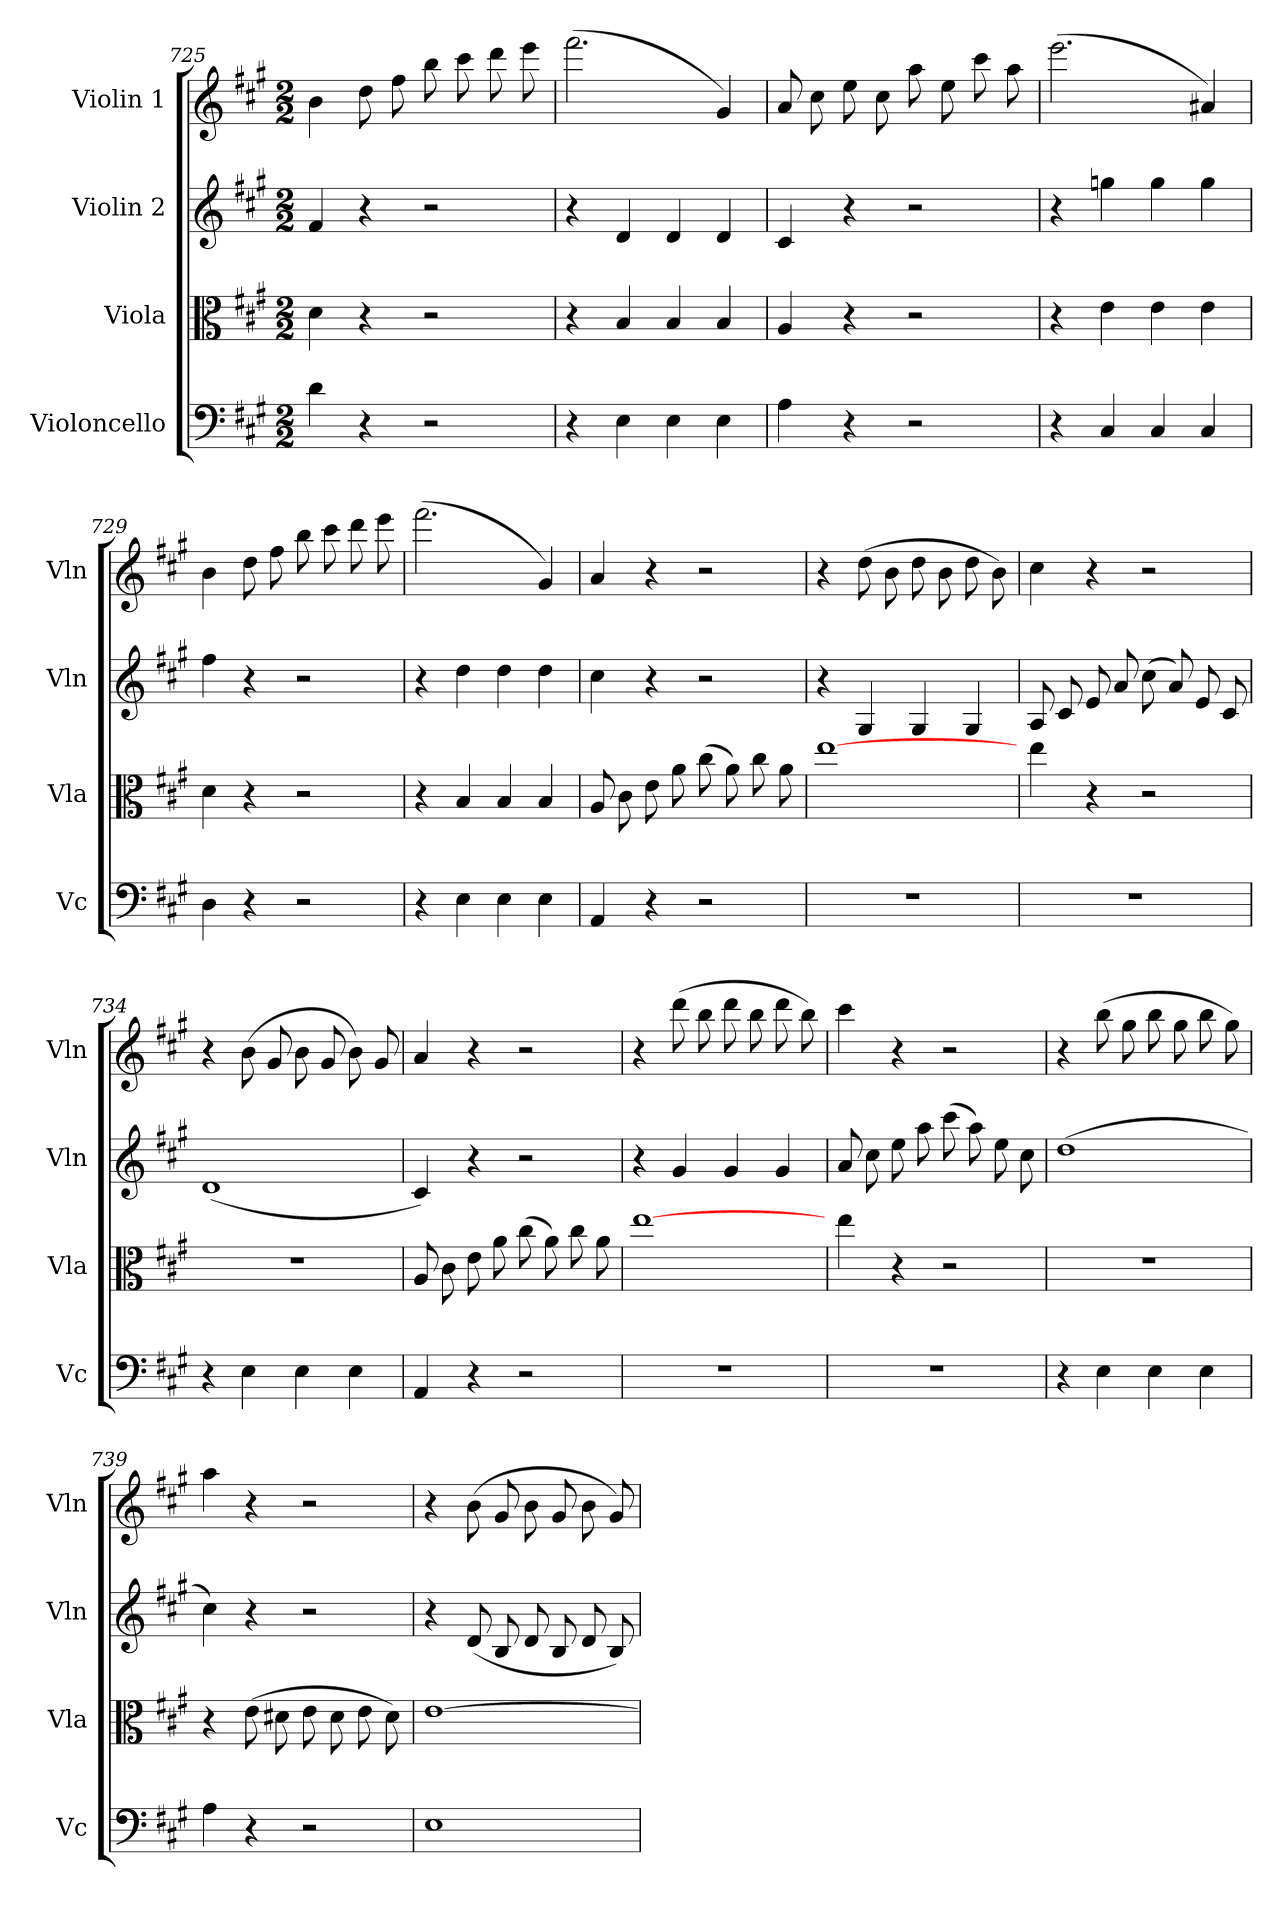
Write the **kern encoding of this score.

**kern	**kern	**kern	**kern
*part4	*part3	*part2	*part1
*staff4	*staff3	*staff2	*staff1
*I"Violoncello	*I"Viola	*I"Violin 2	*I"Violin 1
*I'Vc	*I'Vla	*I'Vln	*I'Vln
*clefF4	*clefC3	*clefG2	*clefG2
*k[f#c#g#]	*k[f#c#g#]	*k[f#c#g#]	*k[f#c#g#]
*A:	*A:	*A:	*A:
*M2/2	*M2/2	*M2/2	*M2/2
=725	=725	=725	=725
4d	4d	4f#	4b
4r	4r	4r	8dd
.	.	.	8ff#
2r	2r	2r	8bb
.	.	.	8ccc#
.	.	.	8ddd
.	.	.	8eee
=726	=726	=726	=726
4r	4r	4r	(2.fff#
4E	4B	4d	.
4E	4B	4d	.
4E	4B	4d	4g#)
=727	=727	=727	=727
4A	4A	4c#	8a
.	.	.	8cc#
4r	4r	4r	8ee
.	.	.	8cc#
2r	2r	2r	8aa
.	.	.	8ee
.	.	.	8ccc#
.	.	.	8aa
=728	=728	=728	=728
4r	4r	4r	(2.eee
4C#	4e	4ggn	.
4C#	4e	4gg	.
4C#	4e	4gg	4a#X)
=729	=729	=729	=729
4D	4d	4ff#	4b
4r	4r	4r	8dd
.	.	.	8ff#
2r	2r	2r	8bb
.	.	.	8ccc#
.	.	.	8ddd
.	.	.	8eee
=730	=730	=730	=730
4r	4r	4r	(2.fff#
4E	4B	4dd	.
4E	4B	4dd	.
4E	4B	4dd	4g#)
=731	=731	=731	=731
4AA	8A	4cc#	4a
.	8c#	.	.
4r	8e	4r	4r
.	8a	.	.
2r	(8cc#	2r	2r
.	8a)	.	.
.	8cc#	.	.
.	8a	.	.
=732	=732	=732	=732
1r	[1ee	4r	4r
.	.	4G#	(8dd
.	.	.	8b
.	.	4G#	8dd
.	.	.	8b
.	.	4G#	8dd
.	.	.	8b)
=733	=733	=733	=733
1r	4ee	8A	4cc#
.	.	8c#	.
.	4r	8e	4r
.	.	8a	.
.	2r	(8cc#	2r
.	.	8a)	.
.	.	8e	.
.	.	8c#	.
=734	=734	=734	=734
4r	1r	(1d	4r
4E	.	.	(8b
.	.	.	8g#
4E	.	.	8b
.	.	.	8g#
4E	.	.	8b)
.	.	.	8g#
=735	=735	=735	=735
4AA	8A	4c#)	4a
.	8c#	.	.
4r	8e	4r	4r
.	8a	.	.
2r	(8cc#	2r	2r
.	8a)	.	.
.	8cc#	.	.
.	8a	.	.
=736	=736	=736	=736
1r	[1ee	4r	4r
.	.	4g#	(8ddd
.	.	.	8bb
.	.	4g#	8ddd
.	.	.	8bb
.	.	4g#	8ddd
.	.	.	8bb)
=737	=737	=737	=737
1r	4ee	8a	4ccc#
.	.	8cc#	.
.	4r	8ee	4r
.	.	8aa	.
.	2r	(8ccc#	2r
.	.	8aa)	.
.	.	8ee	.
.	.	8cc#	.
=738	=738	=738	=738
4r	1r	(1dd	4r
4E	.	.	(8bb
.	.	.	8gg#
4E	.	.	8bb
.	.	.	8gg#
4E	.	.	8bb
.	.	.	8gg#)
=739	=739	=739	=739
4A	4r	4cc#)	4aa
4r	(8e	4r	4r
.	8d#X	.	.
2r	8e	2r	2r
.	8d#	.	.
.	8e	.	.
.	8d#)	.	.
=740	=740	=740	=740
1E	[1e	4r	4r
.	.	(8d	(8b
.	.	8B	8g#
.	.	8d	8b
.	.	8B	8g#
.	.	8d	8b
.	.	8B)	8g#)
=	=	=	=
*-	*-	*-	*-
